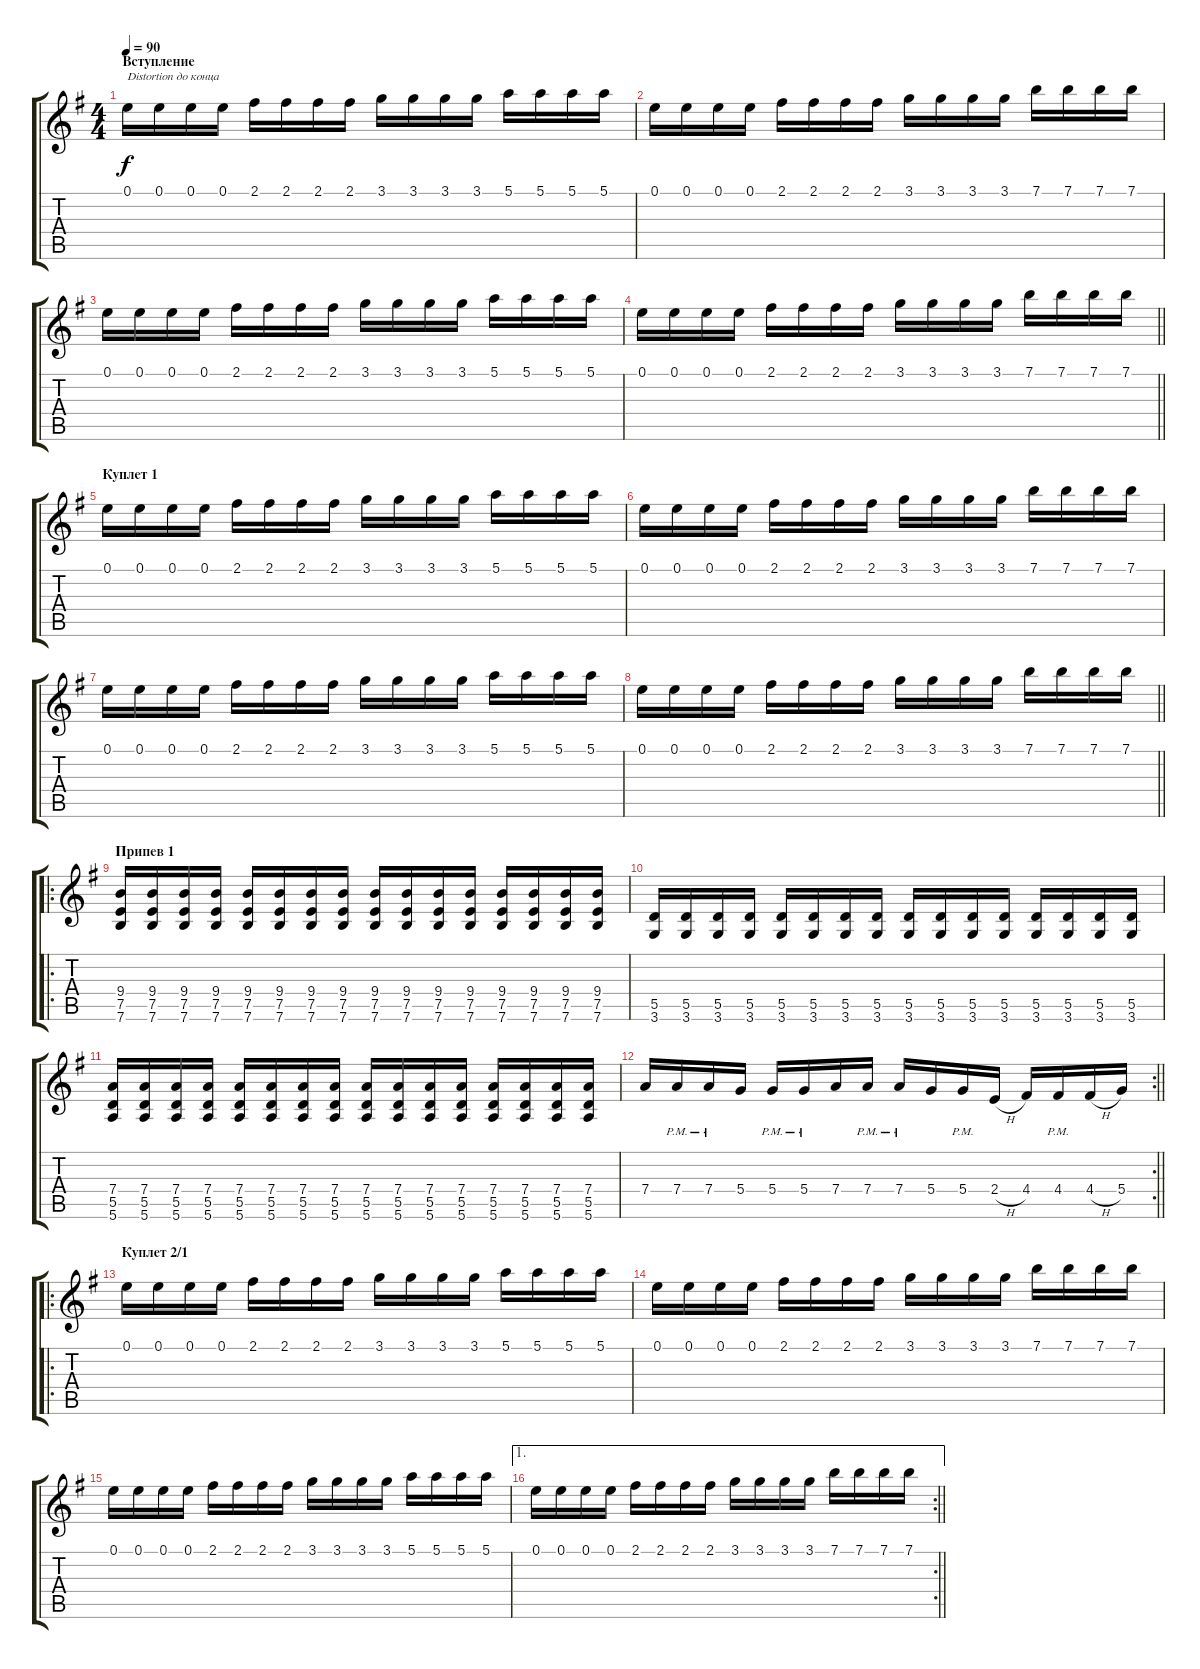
\track "" {instrument acousticguitarsteel}
\staff {score tabs}
\tuning (E4 B3 G3 D3 A2 E2) {hide}
\ts (4 4)
\section ("" "Вступление")
\tempo 90
\clef g2
\ks eminor
0.1.16{txt "Distortion до конца" dy f instrument acousticguitarsteel} 0.1.16 0.1.16 0.1.16 2.1.16 2.1.16 2.1.16 2.1.16 3.1.16 3.1.16 3.1.16 3.1.16 5.1.16 5.1.16 5.1.16 5.1.16 |
0.1.16 0.1.16 0.1.16 0.1.16 2.1.16 2.1.16 2.1.16 2.1.16 3.1.16 3.1.16 3.1.16 3.1.16 7.1.16 7.1.16 7.1.16 7.1.16 |
0.1.16 0.1.16 0.1.16 0.1.16 2.1.16 2.1.16 2.1.16 2.1.16 3.1.16 3.1.16 3.1.16 3.1.16 5.1.16 5.1.16 5.1.16 5.1.16 |
\barLineRight lightlight
0.1.16 0.1.16 0.1.16 0.1.16 2.1.16 2.1.16 2.1.16 2.1.16 3.1.16 3.1.16 3.1.16 3.1.16 7.1.16 7.1.16 7.1.16 7.1.16 |
\section ("" "Куплет 1")
0.1.16 0.1.16 0.1.16 0.1.16 2.1.16 2.1.16 2.1.16 2.1.16 3.1.16 3.1.16 3.1.16 3.1.16 5.1.16 5.1.16 5.1.16 5.1.16 |
0.1.16 0.1.16 0.1.16 0.1.16 2.1.16 2.1.16 2.1.16 2.1.16 3.1.16 3.1.16 3.1.16 3.1.16 7.1.16 7.1.16 7.1.16 7.1.16 |
0.1.16 0.1.16 0.1.16 0.1.16 2.1.16 2.1.16 2.1.16 2.1.16 3.1.16 3.1.16 3.1.16 3.1.16 5.1.16 5.1.16 5.1.16 5.1.16 |
\barLineRight lightlight
0.1.16 0.1.16 0.1.16 0.1.16 2.1.16 2.1.16 2.1.16 2.1.16 3.1.16 3.1.16 3.1.16 3.1.16 7.1.16 7.1.16 7.1.16 7.1.16 |
\ro
\section ("" "Припев 1")
(9.4 7.5 7.6).16 (9.4 7.5 7.6).16 (9.4 7.5 7.6).16 (9.4 7.5 7.6).16 (9.4 7.5 7.6).16 (9.4 7.5 7.6).16 (9.4 7.5 7.6).16 (9.4 7.5 7.6).16 (9.4 7.5 7.6).16 (9.4 7.5 7.6).16 (9.4 7.5 7.6).16 (9.4 7.5 7.6).16 (9.4 7.5 7.6).16 (9.4 7.5 7.6).16 (9.4 7.5 7.6).16 (9.4 7.5 7.6).16 |
(5.5 3.6).16 (5.5 3.6).16 (5.5 3.6).16 (5.5 3.6).16 (5.5 3.6).16 (5.5 3.6).16 (5.5 3.6).16 (5.5 3.6).16 (5.5 3.6).16 (5.5 3.6).16 (5.5 3.6).16 (5.5 3.6).16 (5.5 3.6).16 (5.5 3.6).16 (5.5 3.6).16 (5.5 3.6).16 |
(7.4 5.5 5.6).16 (7.4 5.5 5.6).16 (7.4 5.5 5.6).16 (7.4 5.5 5.6).16 (7.4 5.5 5.6).16 (7.4 5.5 5.6).16 (7.4 5.5 5.6).16 (7.4 5.5 5.6).16 (7.4 5.5 5.6).16 (7.4 5.5 5.6).16 (7.4 5.5 5.6).16 (7.4 5.5 5.6).16 (7.4 5.5 5.6).16 (7.4 5.5 5.6).16 (7.4 5.5 5.6).16 (7.4 5.5 5.6).16 |
\rc 2
\barLineRight lightlight
7.4.16 7.4{pm}.16 7.4{pm}.16 5.4.16 5.4{pm}.16 5.4{pm}.16 7.4.16 7.4{pm}.16 7.4{pm}.16 5.4.16 5.4{pm}.16 2.4{h}.16 4.4.16 4.4{pm}.16 4.4{h}.16 5.4.16 |
\ro
\section ("" "Куплет 2/1")
0.1.16 0.1.16 0.1.16 0.1.16 2.1.16 2.1.16 2.1.16 2.1.16 3.1.16 3.1.16 3.1.16 3.1.16 5.1.16 5.1.16 5.1.16 5.1.16 |
0.1.16 0.1.16 0.1.16 0.1.16 2.1.16 2.1.16 2.1.16 2.1.16 3.1.16 3.1.16 3.1.16 3.1.16 7.1.16 7.1.16 7.1.16 7.1.16 |
0.1.16 0.1.16 0.1.16 0.1.16 2.1.16 2.1.16 2.1.16 2.1.16 3.1.16 3.1.16 3.1.16 3.1.16 5.1.16 5.1.16 5.1.16 5.1.16 |
\ae 1
\rc 2
\barLineRight lightlight
0.1.16 0.1.16 0.1.16 0.1.16 2.1.16 2.1.16 2.1.16 2.1.16 3.1.16 3.1.16 3.1.16 3.1.16 7.1.16 7.1.16 7.1.16 7.1.16
